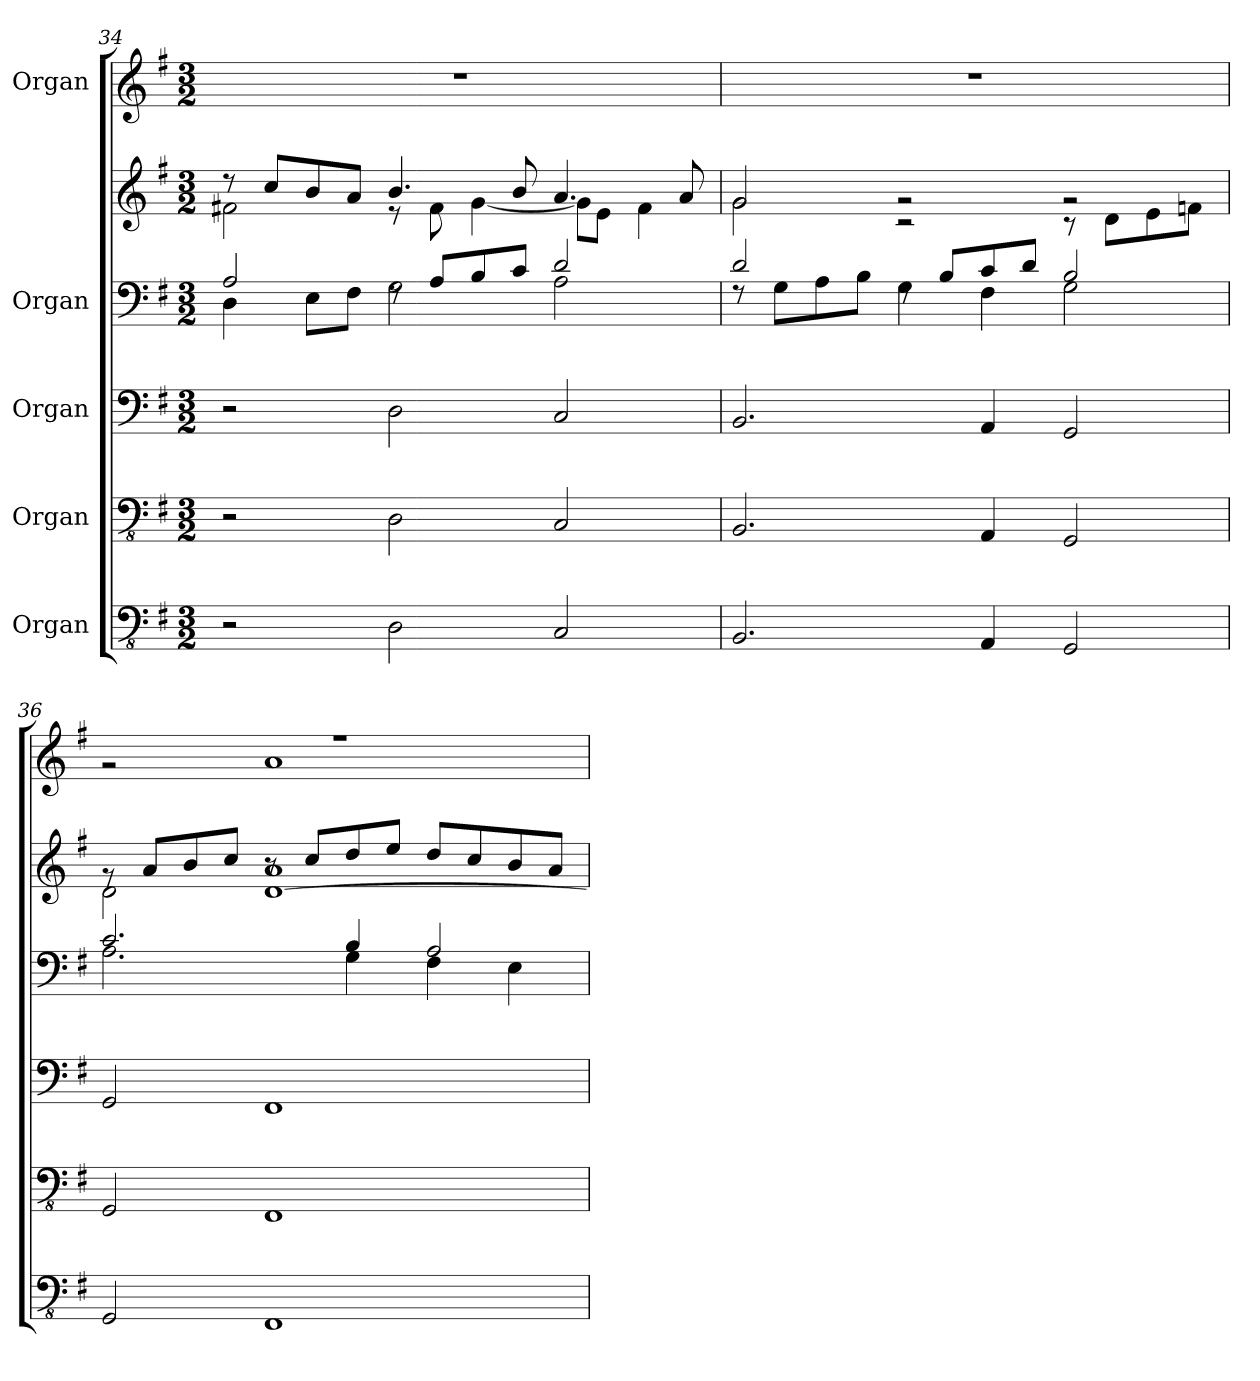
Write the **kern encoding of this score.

**kern	**kern	**kern	**kern	**kern	**kern
*part5	*part4	*part3	*part2	*part2	*part1
*staff6	*staff5	*staff4	*staff3	*staff2	*staff1
*I"Organ	*I"Organ	*I"Organ	*I"Organ	*	*I"Organ
!!LO:LB:g=z
*clefFv4	*clefFv4	*clefF4	*clefF4	*clefG2	*clefG2
*k[f#]	*k[f#]	*k[f#]	*k[f#]	*k[f#]	*k[f#]
*M3/2	*M3/2	*M3/2	*M3/2	*M3/2	*M3/2
=34	=34	=34	=34	=34	=34
*	*	*	*^	*^	*
2r	2r	2r	2A/	4D\	8r	2f#X\	1.r
.	.	.	.	.	8cc/L	.	.
.	.	.	.	8E\L	8b/	.	.
.	.	.	.	8F#\J	8a/J	.	.
2DD\	2DD\	2D\	8rF	2G\	4.b/	8r	.
.	.	.	8A/L	.	.	8f#\	.
.	.	.	8B/	.	.	[4g\	.
.	.	.	8c/J	.	8b/	.	.
2CC/	2CC/	2C/	2d/	2A\	4.a/	8g\L]	.
.	.	.	.	.	.	8e\J	.
.	.	.	.	.	.	4f#\	.
.	.	.	.	.	8a/	.	.
=35	=35	=35	=35	=35	=35	=35	=35
2.BBB/	2.BBB/	2.BB/	2d/	8rF	2g/	2g\	1.r
.	.	.	.	8G\L	.	.	.
.	.	.	.	8A\	.	.	.
.	.	.	.	8B\J	.	.	.
.	.	.	8rF	4G\	2rg	2r	.
.	.	.	8B/L	.	.	.	.
4AAA/	4AAA/	4AA/	8c/	4F#\	.	.	.
.	.	.	8d/J	.	.	.	.
2GGG/	2GGG/	2GG/	2B/	2G\	2rg	8r	.
.	.	.	.	.	.	8d\L	.
.	.	.	.	.	.	8e\	.
.	.	.	.	.	.	8fn\J	.
=36	=36	=36	=36	=36	=36	=36	=36
*	*	*	*	*	*	*^	*^
2GGG/	2GGG/	2GG/	2.c/	2.A\	8rg	2d\	2ryy	1.r	2r
.	.	.	.	.	8a/L	.	.	.	.
.	.	.	.	.	8b/	.	.	.	.
.	.	.	.	.	8cc/J	.	.	.	.
1FFF#	1FFF#	1FF#	.	.	8r	1a	[1d	.	1a
.	.	.	.	.	8cc/L	.	.	.	.
.	.	.	4B/	4G\	8dd/	.	.	.	.
.	.	.	.	.	8ee/J	.	.	.	.
.	.	.	2A/	4F#\	8dd/L	.	.	.	.
.	.	.	.	.	8cc/	.	.	.	.
.	.	.	.	4E\	8b/	.	.	.	.
.	.	.	.	.	8a/J	.	.	.	.
*	*	*	*v	*v	*	*	*	*v	*v
*	*	*	*	*v	*v	*v	*
=	=	=	=	=	=
*-	*-	*-	*-	*-	*-
